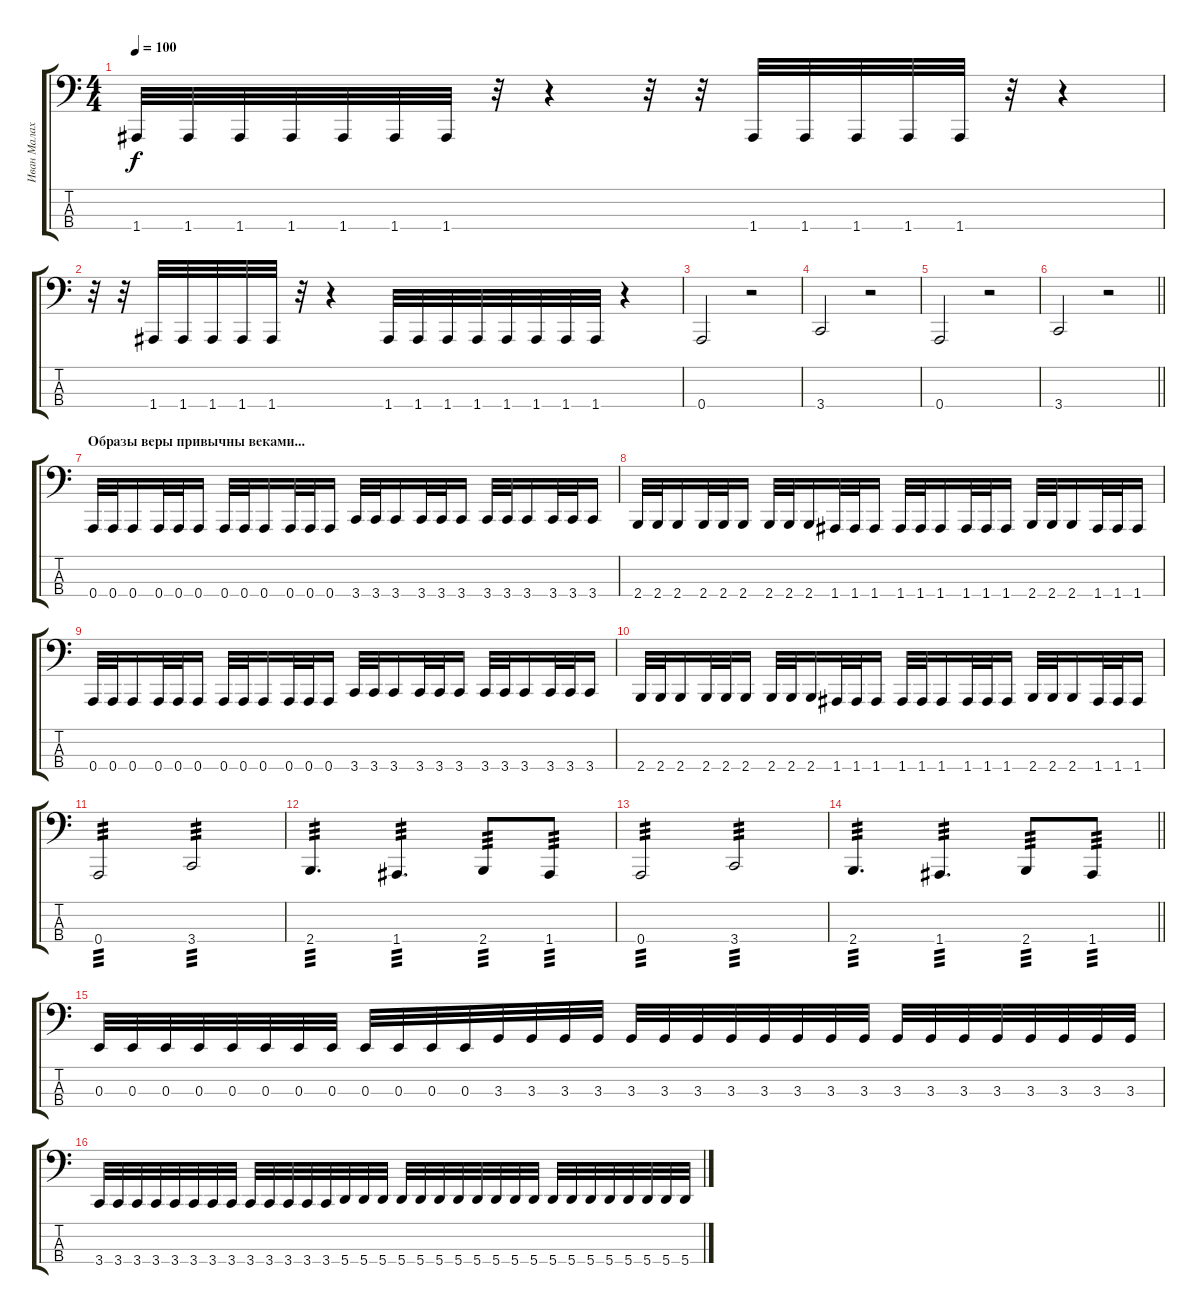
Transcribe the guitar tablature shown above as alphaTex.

\track ("Иван Малахов" "Иван Малах") {instrument electricbasspick}
\staff {score tabs}
\tuning (D2 A1 E1 A0) {hide}
\ts (4 4)
\tempo 100
\clef f4
\ks c
1.4.32{dy f} 1.4.32 1.4.32 1.4.32 1.4.32 1.4.32 1.4.32 r.32 r.4 r.32 r.32 1.4.32 1.4.32 1.4.32 1.4.32 1.4.32 r.32 r.4 |
r.32 r.32 1.4.32 1.4.32 1.4.32 1.4.32 1.4.32 r.32 r.4 1.4.32 1.4.32 1.4.32 1.4.32 1.4.32 1.4.32 1.4.32 1.4.32 r.4{instrument electricbasspick} |
0.4.2 r.2 |
3.4.2 r.2 |
0.4.2 r.2 |
\barLineRight lightlight
3.4.2 r.2 |
\section ("" "Образы веры привычны веками...")
0.4.32 0.4.32 0.4.16 0.4.32 0.4.32 0.4.16 0.4.32 0.4.32 0.4.16 0.4.32 0.4.32 0.4.16 3.4.32 3.4.32 3.4.16 3.4.32 3.4.32 3.4.16 3.4.32 3.4.32 3.4.16 3.4.32 3.4.32 3.4.16 |
2.4.32 2.4.32 2.4.16 2.4.32 2.4.32 2.4.16 2.4.32 2.4.32 2.4.16 1.4.32 1.4.32 1.4.16 1.4.32 1.4.32 1.4.16 1.4.32 1.4.32 1.4.16 2.4.32 2.4.32 2.4.16 1.4.32 1.4.32 1.4.16 |
0.4.32 0.4.32 0.4.16 0.4.32 0.4.32 0.4.16 0.4.32 0.4.32 0.4.16 0.4.32 0.4.32 0.4.16 3.4.32 3.4.32 3.4.16 3.4.32 3.4.32 3.4.16 3.4.32 3.4.32 3.4.16 3.4.32 3.4.32 3.4.16 |
2.4.32 2.4.32 2.4.16 2.4.32 2.4.32 2.4.16 2.4.32 2.4.32 2.4.16 1.4.32 1.4.32 1.4.16 1.4.32 1.4.32 1.4.16 1.4.32 1.4.32 1.4.16 2.4.32 2.4.32 2.4.16 1.4.32 1.4.32 1.4.16 |
0.4.2{tp 3} 3.4.2{tp 3} |
2.4.4{d tp 3} 1.4.4{d tp 3} 2.4.8{tp 3} 1.4.8{tp 3} |
0.4.2{tp 3} 3.4.2{tp 3} |
\barLineRight lightlight
2.4.4{d tp 3} 1.4.4{d tp 3} 2.4.8{tp 3} 1.4.8{tp 3} |
0.3.32 0.3.32 0.3.32 0.3.32 0.3.32 0.3.32 0.3.32 0.3.32 0.3.32 0.3.32 0.3.32 0.3.32 3.3.32 3.3.32 3.3.32 3.3.32 3.3.32 3.3.32 3.3.32 3.3.32 3.3.32 3.3.32 3.3.32 3.3.32 3.3.32 3.3.32 3.3.32 3.3.32 3.3.32 3.3.32 3.3.32 3.3.32 |
3.4.32 3.4.32 3.4.32 3.4.32 3.4.32 3.4.32 3.4.32 3.4.32 3.4.32 3.4.32 3.4.32 3.4.32 3.4.32 5.4.32 5.4.32 5.4.32 5.4.32 5.4.32 5.4.32 5.4.32 5.4.32 5.4.32 5.4.32 5.4.32 5.4.32 5.4.32 5.4.32 5.4.32 5.4.32 5.4.32 5.4.32 5.4.32
